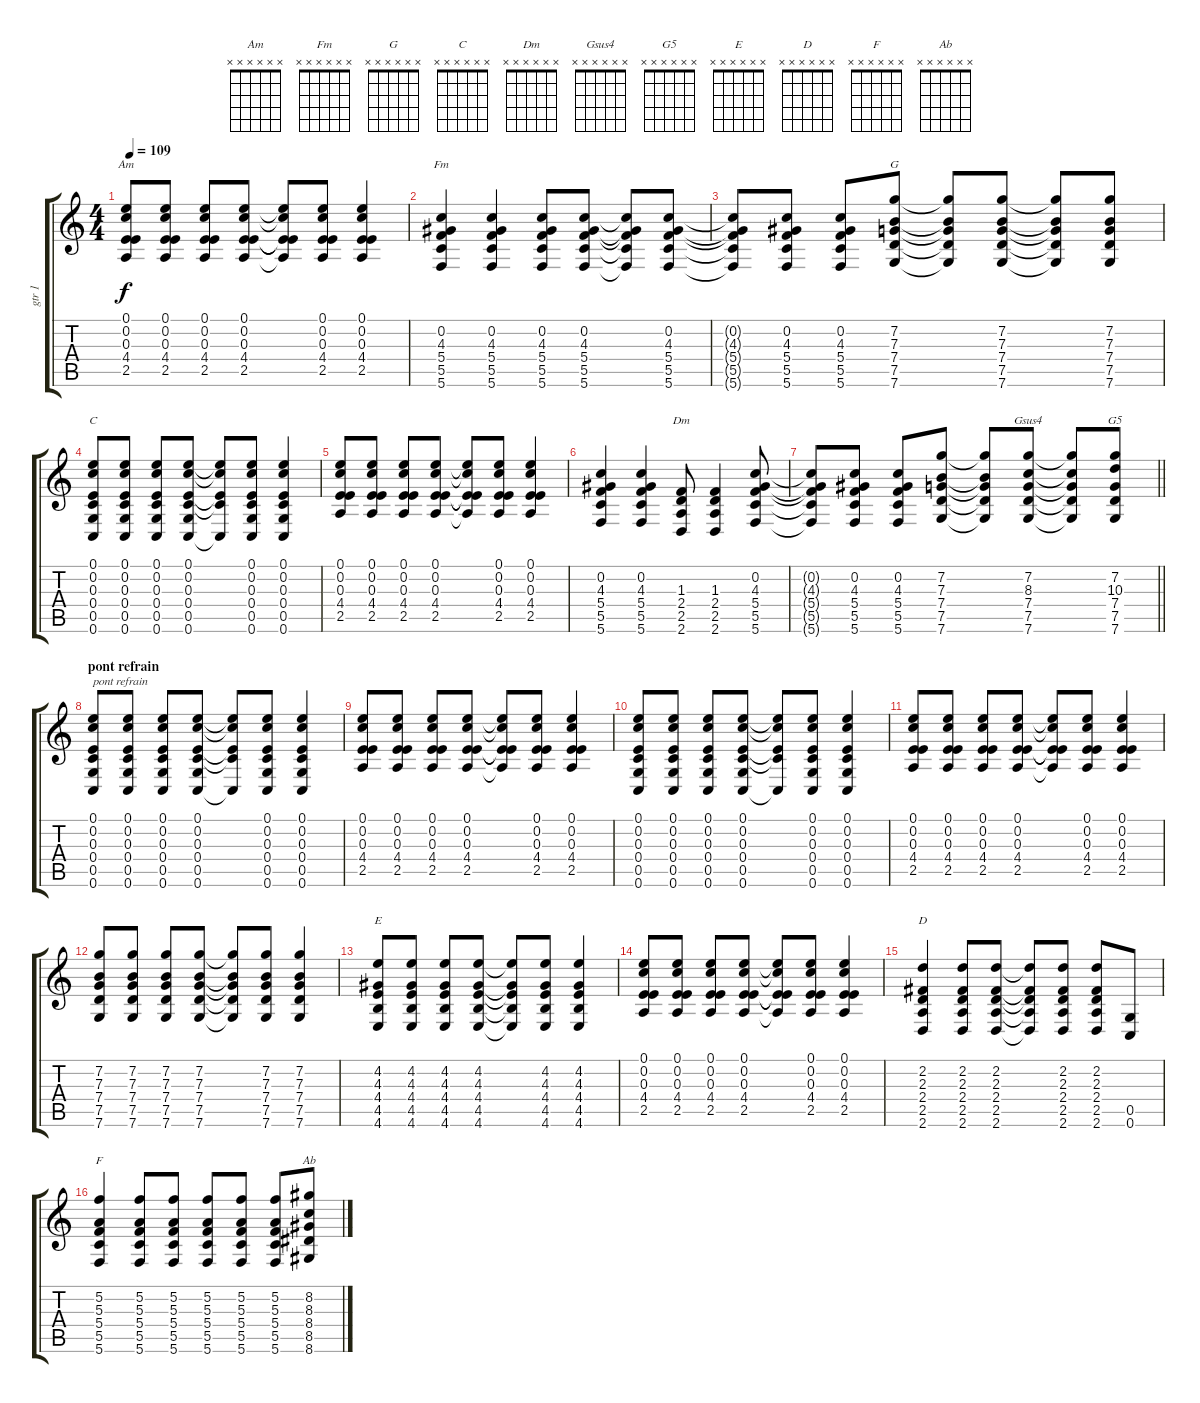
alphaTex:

\track ("gtr 1" "gtr 1") {instrument acousticguitarsteel}
\staff {score tabs}
\tuning (E4 C4 E3 C3 G2 C2) {hide}
\chord ("Am" x x x x x x)
\chord ("Fm" x x x x x x)
\chord ("G" x x x x x x)
\chord ("C" x x x x x x)
\chord ("Dm" x x x x x x)
\chord ("Gsus4" x x x x x x)
\chord ("G5" x x x x x x)
\chord ("E" x x x x x x)
\chord ("D" x x x x x x)
\chord ("F" x x x x x x)
\chord ("Ab" x x x x x x)
\ts (4 4)
\tempo 109
\clef g2
\ks c
(0.1 0.2 0.3 4.4 2.5).8{ch "Am" dy f} (0.1 0.2 0.3 4.4 2.5).8 (0.1 0.2 0.3 4.4 2.5).8 (0.1 0.2 0.3 4.4 2.5).8 (0.1{t} 0.2{t} 0.3{t} 4.4{t} 2.5{t}).8 (0.1 0.2 0.3 4.4 2.5).8 (0.1 0.2 0.3 4.4 2.5).4 |
(0.2 4.3 5.4 5.5 5.6).4{ch "Fm"} (0.2 4.3 5.4 5.5 5.6).4 (0.2 4.3 5.4 5.5 5.6).8 (0.2 4.3 5.4 5.5 5.6).8 (0.2{t} 4.3{t} 5.4{t} 5.5{t} 5.6{t}).8 (0.2 4.3 5.4 5.5 5.6).8 |
(0.2{t} 4.3{t} 5.4{t} 5.5{t} 5.6{t}).8 (0.2 4.3 5.4 5.5 5.6).8 (0.2 4.3 5.4 5.5 5.6).8 (7.2 7.3 7.4 7.5 7.6).8{ch "G"} (7.2{t} 7.3{t} 7.4{t} 7.5{t} 7.6{t}).8 (7.2 7.3 7.4 7.5 7.6).8 (7.2{t} 7.3{t} 7.4{t} 7.5{t} 7.6{t}).8 (7.2 7.3 7.4 7.5 7.6).8 |
(0.1 0.2 0.3 0.4 0.5 0.6).8{ch "C"} (0.1 0.2 0.3 0.4 0.5 0.6).8 (0.1 0.2 0.3 0.4 0.5 0.6).8 (0.1 0.2 0.3 0.4 0.5 0.6).8 (0.1{t} 0.2{t} 0.3{t} 0.4{t} 0.6{t}).8 (0.1 0.2 0.3 0.4 0.5 0.6).8 (0.1 0.2 0.3 0.4 0.5 0.6).4 |
(0.1 0.2 0.3 4.4 2.5).8 (0.1 0.2 0.3 4.4 2.5).8 (0.1 0.2 0.3 4.4 2.5).8 (0.1 0.2 0.3 4.4 2.5).8 (0.1{t} 0.2{t} 0.3{t} 4.4{t} 2.5{t}).8 (0.1 0.2 0.3 4.4 2.5).8 (0.1 0.2 0.3 4.4 2.5).4 |
(0.2 4.3 5.4 5.5 5.6).4 (0.2 4.3 5.4 5.5 5.6).4 (1.3 2.4 2.5 2.6).8{ch "Dm"} (1.3 2.4 2.5 2.6).4 (0.2 4.3 5.4 5.5 5.6).8 |
\barLineRight lightlight
(0.2{t} 4.3{t} 5.4{t} 5.5{t} 5.6{t}).8 (0.2 4.3 5.4 5.5 5.6).8 (0.2 4.3 5.4 5.5 5.6).8 (7.2 7.3 7.4 7.5 7.6).8 (7.2{t} 7.3{t} 7.4{t} 7.5{t} 7.6{t}).8 (7.2 8.3 7.4 7.5 7.6).8{ch "Gsus4"} (7.2{t} 8.3{t} 7.4{t} 7.5{t} 7.6{t}).8 (7.2 10.3 7.4 7.5 7.6).8{ch "G5"} |
\section ("" "pont refrain")
(0.1 0.2 0.3 0.4 0.5 0.6).8{txt "pont refrain"} (0.1 0.2 0.3 0.4 0.5 0.6).8 (0.1 0.2 0.3 0.4 0.5 0.6).8 (0.1 0.2 0.3 0.4 0.5 0.6).8 (0.1{t} 0.2{t} 0.3{t} 0.4{t} 0.6{t}).8 (0.1 0.2 0.3 0.4 0.5 0.6).8 (0.1 0.2 0.3 0.4 0.5 0.6).4 |
(0.1 0.2 0.3 4.4 2.5).8 (0.1 0.2 0.3 4.4 2.5).8 (0.1 0.2 0.3 4.4 2.5).8 (0.1 0.2 0.3 4.4 2.5).8 (0.1{t} 0.2{t} 0.3{t} 4.4{t} 2.5{t}).8 (0.1 0.2 0.3 4.4 2.5).8 (0.1 0.2 0.3 4.4 2.5).4 |
(0.1 0.2 0.3 0.4 0.5 0.6).8 (0.1 0.2 0.3 0.4 0.5 0.6).8 (0.1 0.2 0.3 0.4 0.5 0.6).8 (0.1 0.2 0.3 0.4 0.5 0.6).8 (0.1{t} 0.2{t} 0.3{t} 0.4{t} 0.6{t}).8 (0.1 0.2 0.3 0.4 0.5 0.6).8 (0.1 0.2 0.3 0.4 0.5 0.6).4 |
(0.1 0.2 0.3 4.4 2.5).8 (0.1 0.2 0.3 4.4 2.5).8 (0.1 0.2 0.3 4.4 2.5).8 (0.1 0.2 0.3 4.4 2.5).8 (0.1{t} 0.2{t} 0.3{t} 4.4{t} 2.5{t}).8 (0.1 0.2 0.3 4.4 2.5).8 (0.1 0.2 0.3 4.4 2.5).4 |
(7.2 7.3 7.4 7.5 7.6).8 (7.2 7.3 7.4 7.5 7.6).8 (7.2 7.3 7.4 7.5 7.6).8 (7.2 7.3 7.4 7.5 7.6).8 (7.2{t} 7.3{t} 7.4{t} 7.5{t} 7.6{t}).8 (7.2 7.3 7.4 7.5 7.6).8 (7.2 7.3 7.4 7.5 7.6).4 |
(4.2 4.3 4.4 4.5 4.6).8{ch "E"} (4.2 4.3 4.4 4.5 4.6).8 (4.2 4.3 4.4 4.5 4.6).8 (4.2 4.3 4.4 4.5 4.6).8 (4.2{t} 4.3{t} 4.4{t} 4.5{t} 4.6{t}).8 (4.2 4.3 4.4 4.5 4.6).8 (4.2 4.3 4.4 4.5 4.6).4 |
(0.1 0.2 0.3 4.4 2.5).8 (0.1 0.2 0.3 4.4 2.5).8 (0.1 0.2 0.3 4.4 2.5).8 (0.1 0.2 0.3 4.4 2.5).8 (0.1{t} 0.2{t} 0.3{t} 4.4{t} 2.5{t}).8 (0.1 0.2 0.3 4.4 2.5).8 (0.1 0.2 0.3 4.4 2.5).4 |
(2.2 2.3 2.4 2.5 2.6).4{ch "D"} (2.2 2.3 2.4 2.5 2.6).8 (2.2 2.3 2.4 2.5 2.6).8 (2.2{t} 2.3{t} 2.4{t} 2.5{t} 2.6{t}).8 (2.2 2.3 2.4 2.5 2.6).8 (2.2 2.3 2.4 2.5 2.6).8 (0.5 0.6).8 |
(5.2 5.3 5.4 5.5 5.6).4{ch "F"} (5.2 5.3 5.4 5.5 5.6).8 (5.2 5.3 5.4 5.5 5.6).8 (5.2 5.3 5.4 5.5 5.6).8 (5.2 5.3 5.4 5.5 5.6).8 (5.2 5.3 5.4 5.5 5.6).8 (8.2 8.3 8.4 8.5 8.6).8{ch "Ab"}
